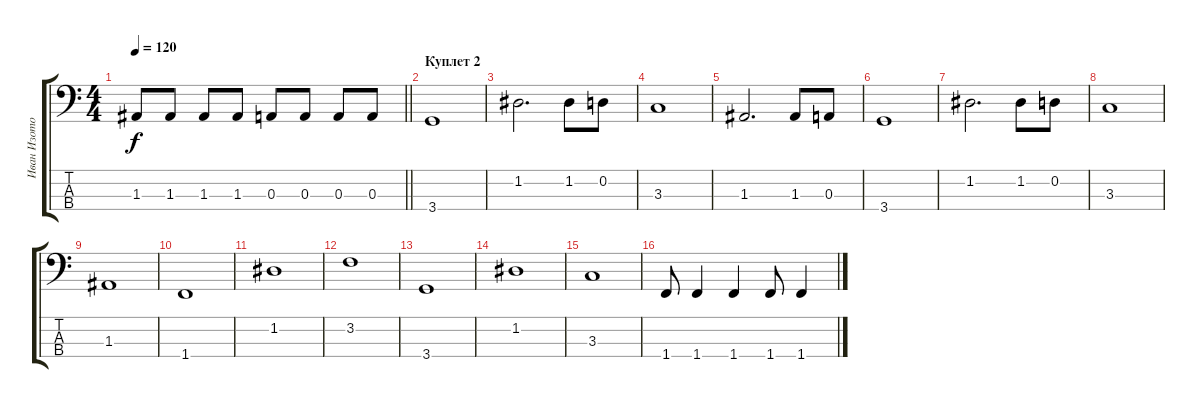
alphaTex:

\track ("Иван Изотов               (Бас-гитара)" "Иван Изото") {instrument electricbassfinger}
\staff {score tabs}
\tuning (G2 D2 A1 E1) {hide}
\ts (4 4)
\tempo 120
\clef f4
\barLineRight lightlight
\ks c
1.3.8{dy f} 1.3.8 1.3.8 1.3.8 0.3.8 0.3.8 0.3.8 0.3.8 |
\section ("" "Куплет 2")
3.4.1 |
1.2.2{d} 1.2.8 0.2.8 |
3.3.1 |
1.3.2{d} 1.3.8 0.3.8 |
3.4.1 |
1.2.2{d} 1.2.8 0.2.8 |
3.3.1 |
1.3.1 |
1.4.1 |
1.2.1 |
3.2.1 |
3.4.1 |
1.2.1 |
3.3.1 |
1.4.8 1.4.4 1.4.4 1.4.8 1.4.4
